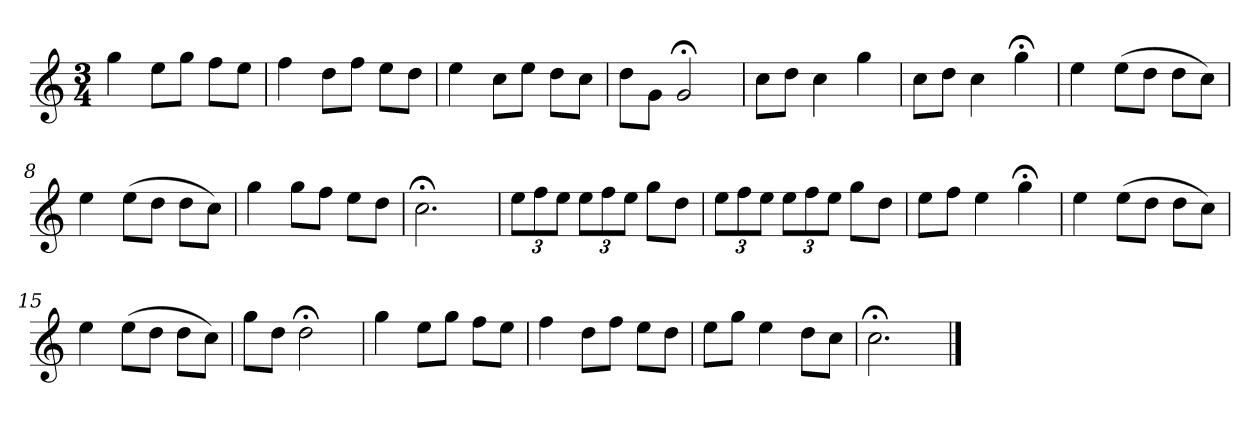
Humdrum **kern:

**kern
*part1
*staff1
*k[]
*C:
*M3/4
*MM120
=1
4gg
8eeL
8ggJ
8ffL
8eeJ
=2
4ff
8ddL
8ffJ
8eeL
8ddJ
=3
4ee
8ccL
8eeJ
8ddL
8ccJ
=4
8ddL
8gJ
2g;<
=5
8ccL
8ddJ
4cc
4gg
=6
8ccL
8ddJ
4cc
4gg;<
=7
4ee
(8eeL
8ddJ
8ddL
8ccJ)
=8
4ee
(8eeL
8ddJ
8ddL
8ccJ)
=9
4gg
8ggL
8ffJ
8eeL
8ddJ
=10
2.cc;<
=11
12eeL
12ff
12eeJ
12eeL
12ff
12eeJ
8ggL
8ddJ
=12
12eeL
12ff
12eeJ
12eeL
12ff
12eeJ
8ggL
8ddJ
=13
8eeL
8ffJ
4ee
4gg;<
=14
4ee
(8eeL
8ddJ
8ddL
8ccJ)
=15
4ee
(8eeL
8ddJ
8ddL
8ccJ)
=16
8ggL
8ddJ
2dd;<
=17
4gg
8eeL
8ggJ
8ffL
8eeJ
=18
4ff
8ddL
8ffJ
8eeL
8ddJ
=19
8eeL
8ggJ
4ee
8ddL
8ccJ
=20
2.cc;<
==
*-
